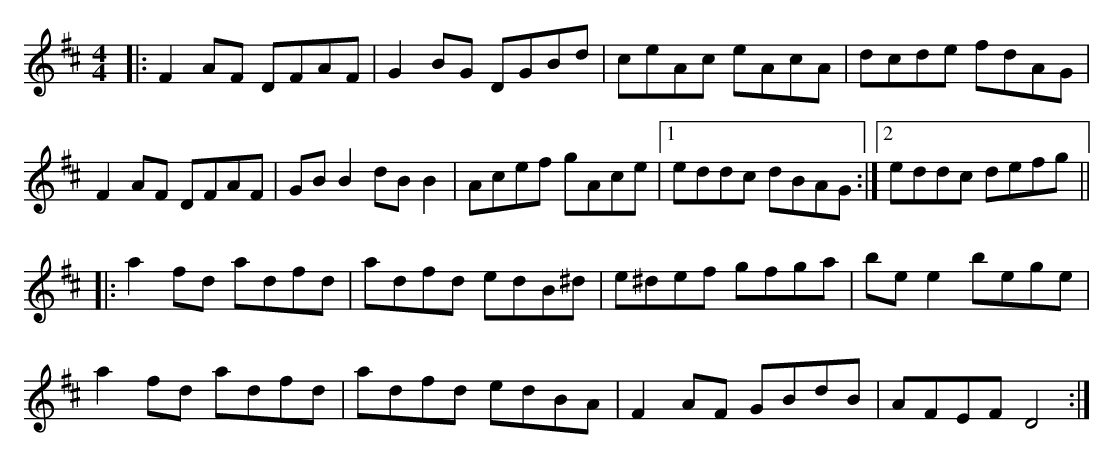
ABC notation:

X:1
M:4/4
K:D
|:F2AF DFAF|G2BG DGBd|ceAc eAcA|dcde fdAG|
F2AF DFAF|GBB2 dBB2|Acef gAce|1 eddc dBAG:|2 eddc defg||
|:a2fd adfd|adfd edB^d|e^def gfga|bee2 bege|
a2fd adfd|adfd edBA|F2AF GBdB|AFEF D4:|
